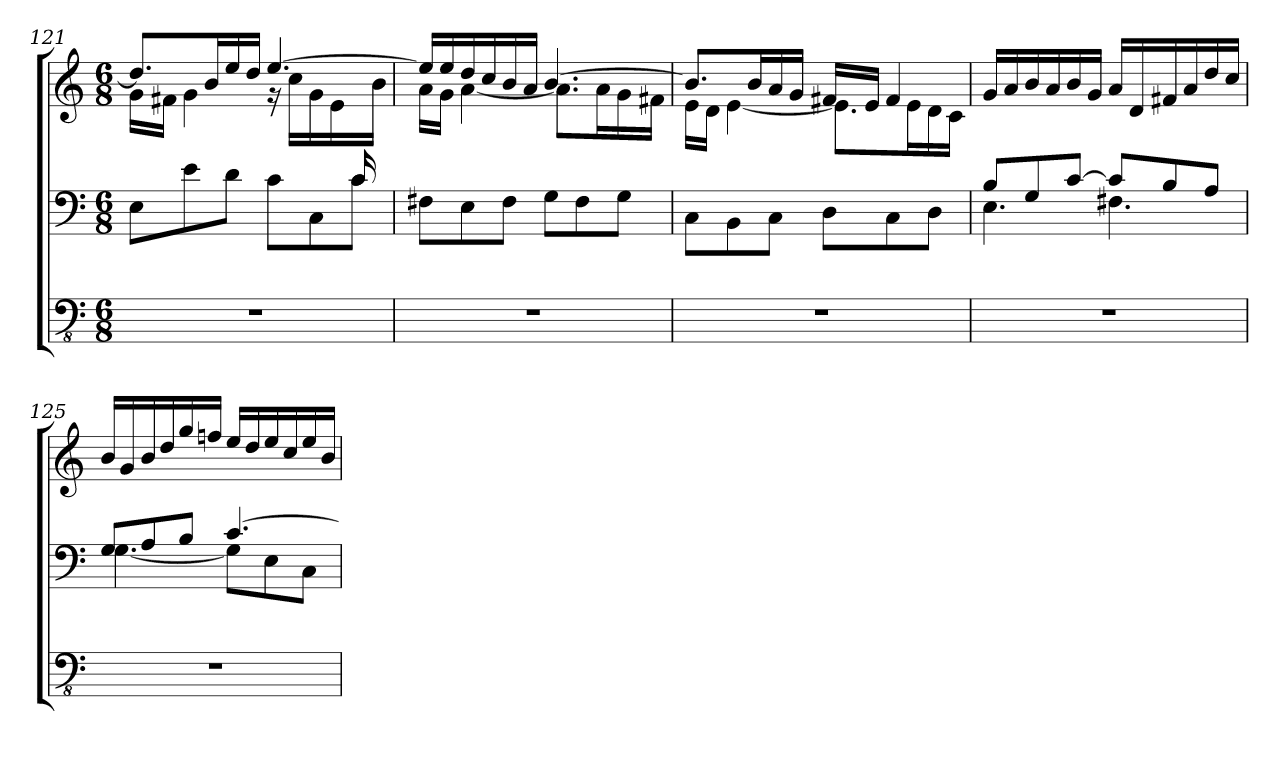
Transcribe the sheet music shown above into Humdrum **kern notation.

**kern	**kern	**kern
*part1	*part1	*part1
*staff3	*staff2	*staff1
*clefFv4	*clefF4	*clefG2
*k[]	*k[]	*k[]
*M6/8	*M6/8	*M6/8
=121	=121	=121
*	*^	*^
2.r	8E\L	8ryy	8.dd/L]	16g\LL
.	.	.	.	16f#X\JJ
*	*v	*v	*	*
.	8e\	.	4g\
.	.	16b/L	.
.	8d\J	16ee/	.
.	.	16dd/JJ	.
.	8c\L	[4.ee/	16r
.	.	.	16cc\LL
.	8C\	.	16g\
.	.	.	16e\
*	*^	*	*
.	8c\J	16c/	.	16d\yy
.	.	16ryy	.	16b\JJ
*	*v	*v	*	*
=122	=122	=122	=122
2.r	8F#X\L	16ee/LL]	16a\LL
.	.	16ee/	16g\JJ
.	8E\	16dd/	[4a\
.	.	16cc/	.
.	8F#\J	16b/	.
.	.	16a/JJ	.
.	8G\L	[4.b/	8.a\L]
.	8F#\	.	.
.	.	.	16a\L
.	8G\J	.	16g\
.	.	.	16f#X\JJ
!!LO:PB:g=z	!!
=123	=123	=123	=123
2.r	8C\L	8.b/L]	16e\LL
.	.	.	16d\JJ
.	8BB\	.	[4e\
.	.	16b/L	.
.	8C\J	16a/	.
.	.	16g/JJ	.
.	8D\L	16f#X/LL	8.e\L]
.	.	16e/JJ	.
.	8C\	4f#/	.
.	.	.	16e\L
.	8D\J	.	16d\
.	.	.	16c\JJ
*	*	*v	*v
=124	=124	=124
*	*^	*
2.r	8B/L	4.E\	16g/LL
.	.	.	16a/
.	8G/	.	16b/
.	.	.	16a/
.	[8c/J	.	16b/
.	.	.	16g/JJ
.	8c/L]	4.F#X\	16a/LL
.	.	.	16d/
.	8B/	.	16f#X/
.	.	.	16a/
.	8A/J	.	16dd/
.	.	.	16cc/JJ
=125	=125	=125	=125
2.r	8G/L	[4.G\	16b/LL
.	.	.	16g/
.	8A/	.	16b/
.	.	.	16dd/
.	8B/J	.	16gg/
.	.	.	16ffn/JJ
.	[4.c/	8G\L]	16ee/LL
.	.	.	16dd/
.	.	8E\	16ee/
.	.	.	16cc/
.	.	8C\J	16ee/
.	.	.	16b/JJ
*	*v	*v	*
=	=	=
*-	*-	*-
